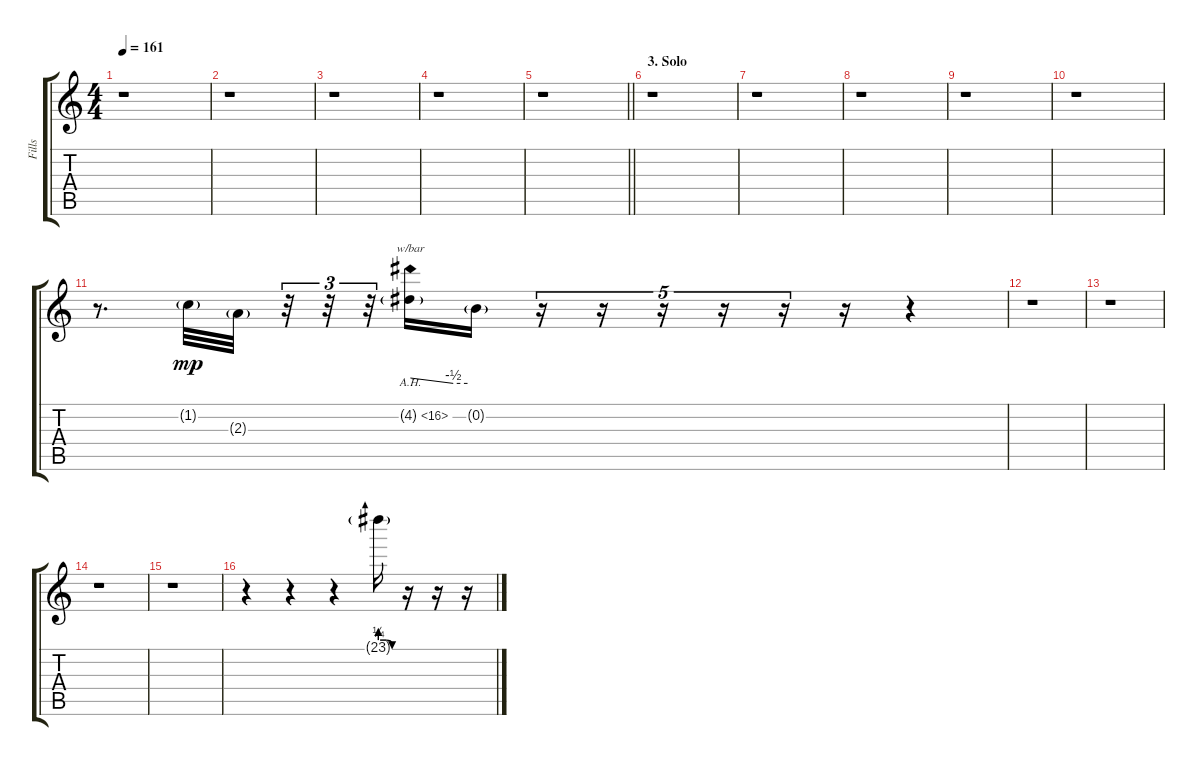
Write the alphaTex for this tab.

\track ("Fills" "Fills") {instrument distortionguitar}
\staff {score tabs}
\tuning (E4 B3 G3 D3 A2 E2) {hide}
\ts (4 4)
\tempo 161
\clef g2
\ks c
r.1{dy f} |
r.1 |
r.1 |
r.1 |
\barLineRight lightlight
r.1 |
\section ("" "3. Solo")
r.1 |
r.1 |
r.1 |
r.1 |
r.1 |
r.8{d instrument distortionguitar} 1.2{g}.32{dy mp} 2.3{g}.32 r.32{tu (3 2)} r.32{tu (3 2)} r.32{tu (3 2)} 4.2{ah 12 g}.16{tbe (custom default 0 0 45 -2 60 -2)} 0.2{g}.16 r.16{tu (5 4)} r.16{tu (5 4)} r.16{tu (5 4)} r.16{tu (5 4)} r.16{tu (5 4)} r.16 r.4 |
r.1 |
r.1 |
r.1 |
r.1 |
r.4 r.4 r.4 23.1{be (custom 0 1 20 1 40 0 60 0) g}.16 r.16 r.16 r.16
